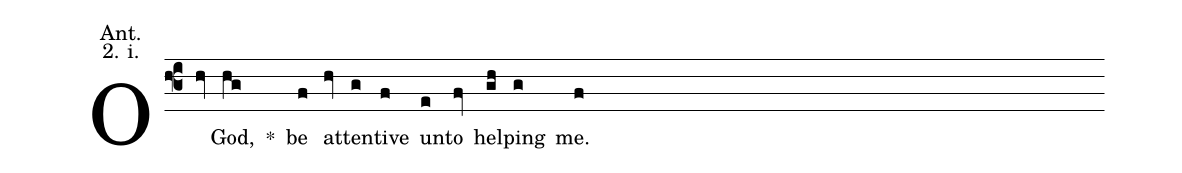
annotation: Ant.;
annotation: 2. i.;
%%
(f3) O(hv) God,(hg) <sp>*</sp>() be(f) at(hv)ten(g)tive(f) un(e)to(fv) help(gh)ing(g) me.(f)
